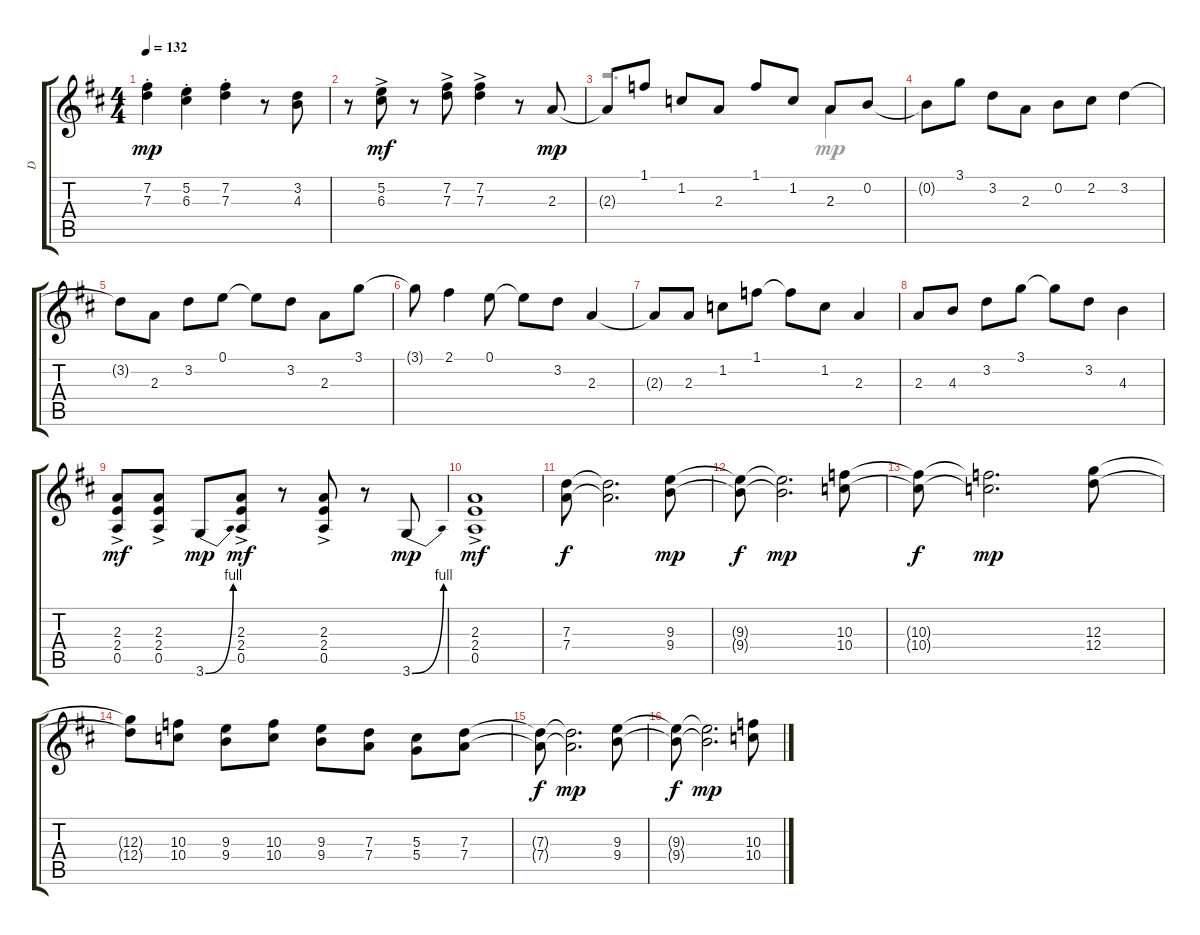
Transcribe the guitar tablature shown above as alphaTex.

\track ("D" "D") {instrument distortionguitar}
\staff {score tabs}
\tuning (E4 B3 G3 D3 A2 E2) {hide}
\voice
\ts (4 4)
\tempo 132
\clef g2
\ks d
(7.2{st} 7.3{st}).4{dy mp} (5.2{st} 6.3{st}).4 (7.2{st} 7.3{st}).4 r.8 (3.2 4.3).8 |
r.8 (5.2{ac} 6.3{ac}).8{dy mf} r.8 (7.2{ac} 7.3{ac}).8 (7.2{ac} 7.3{ac}).4 r.8 2.3.8{dy mp} |
2.3{t}.8 1.1.8 1.2.8 2.3.8 1.1.8 1.2.8 2.3.8 0.2.8 |
0.2{t}.8 3.1.8 3.2.8 2.3.8 0.2.8 2.2.8 3.2.4 |
3.2{t}.8 2.3.8 3.2.8 0.1.8 0.1{t}.8 3.2.8 2.3.8 3.1.8 |
3.1{t}.8 2.1.4 0.1.8 0.1{t}.8 3.2.8 2.3.4 |
2.3{t}.8 2.3.8 1.2.8 1.1.8 1.1{t}.8 1.2.8 2.3.4 |
2.3.8 4.3.8 3.2.8 3.1.8 3.1{t}.8 3.2.8 4.3.4 |
(2.3{ac} 2.4{ac} 0.5{ac}).8{dy mf} (2.3{ac} 2.4{ac} 0.5{ac}).8 3.6{be (bend 0 0 60 4)}.8{dy mp} (2.3{ac} 2.4{ac} 0.5{ac}).8{dy mf} r.8 (2.3{ac} 2.4{ac} 0.5{ac}).8 r.8 3.6{be (bend 0 0 60 4)}.8{dy mp} |
(2.3{ac} 2.4{ac} 0.5{ac}).1{dy mf} |
(7.3 7.4).8{dy f} (7.3{t} 7.4{t}).2{d} (9.3 9.4).8{dy mp} |
(9.3{t} 9.4{t}).8{dy f} (9.3{t} 9.4{t}).2{d dy mp} (10.3 10.4).8 |
(10.3{t} 10.4{t}).8{dy f} (10.3{t} 10.4{t}).2{d dy mp} (12.3 12.4).8 |
(12.3{t} 12.4{t}).8 (10.3 10.4).8 (9.3 9.4).8 (10.3 10.4).8 (9.3 9.4).8 (7.3 7.4).8 (5.3 5.4).8 (7.3 7.4).8 |
(7.3{t} 7.4{t}).8{dy f} (7.3{t} 7.4{t}).2{d dy mp} (9.3 9.4).8 |
(9.3{t} 9.4{t}).8{dy f} (9.3{t} 9.4{t}).2{d dy mp} (10.3 10.4).8
\voice
\clef g2
\ottava regular
\simile none
\ks d
|
|
r.2{d} 2.3.4 |
|
|
|
|
|
|
|
|
|
|
|
|
